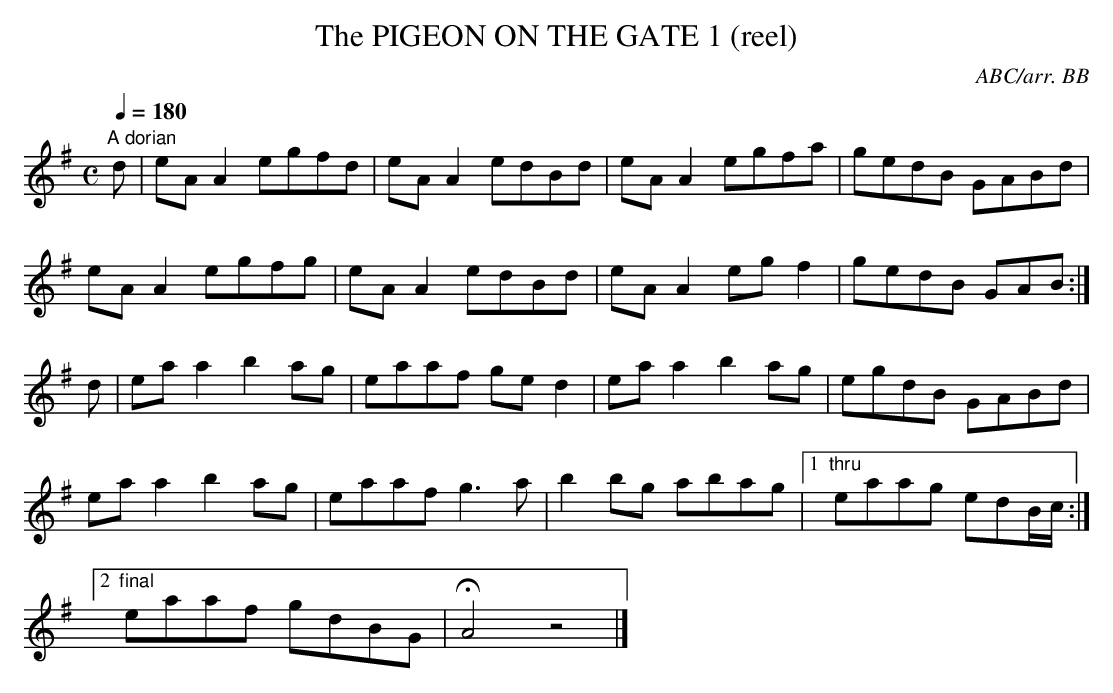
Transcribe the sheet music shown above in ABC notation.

X:1
T:PIGEON ON THE GATE 1 (reel), The
C:ABC/arr. BB
L:1/8
M:C
Q:1/4=180
K:G
"A dorian"
d|eAA2 egfd|eAA2 edBd|eAA2 egfa|gedB GABd|
eAA2 egfg|eAA2 edBd|eAA2 egf2|gedB GAB :|
d|eaa2 b2ag|eaaf ged2|eaa2 b2ag|egdB GABd|
eaa2 b2ag|eaaf g3a|b2bg abag|1 "thru"eaag edB/c/ :|
[2 "final" eaaf gdBG|HA4z4|]
